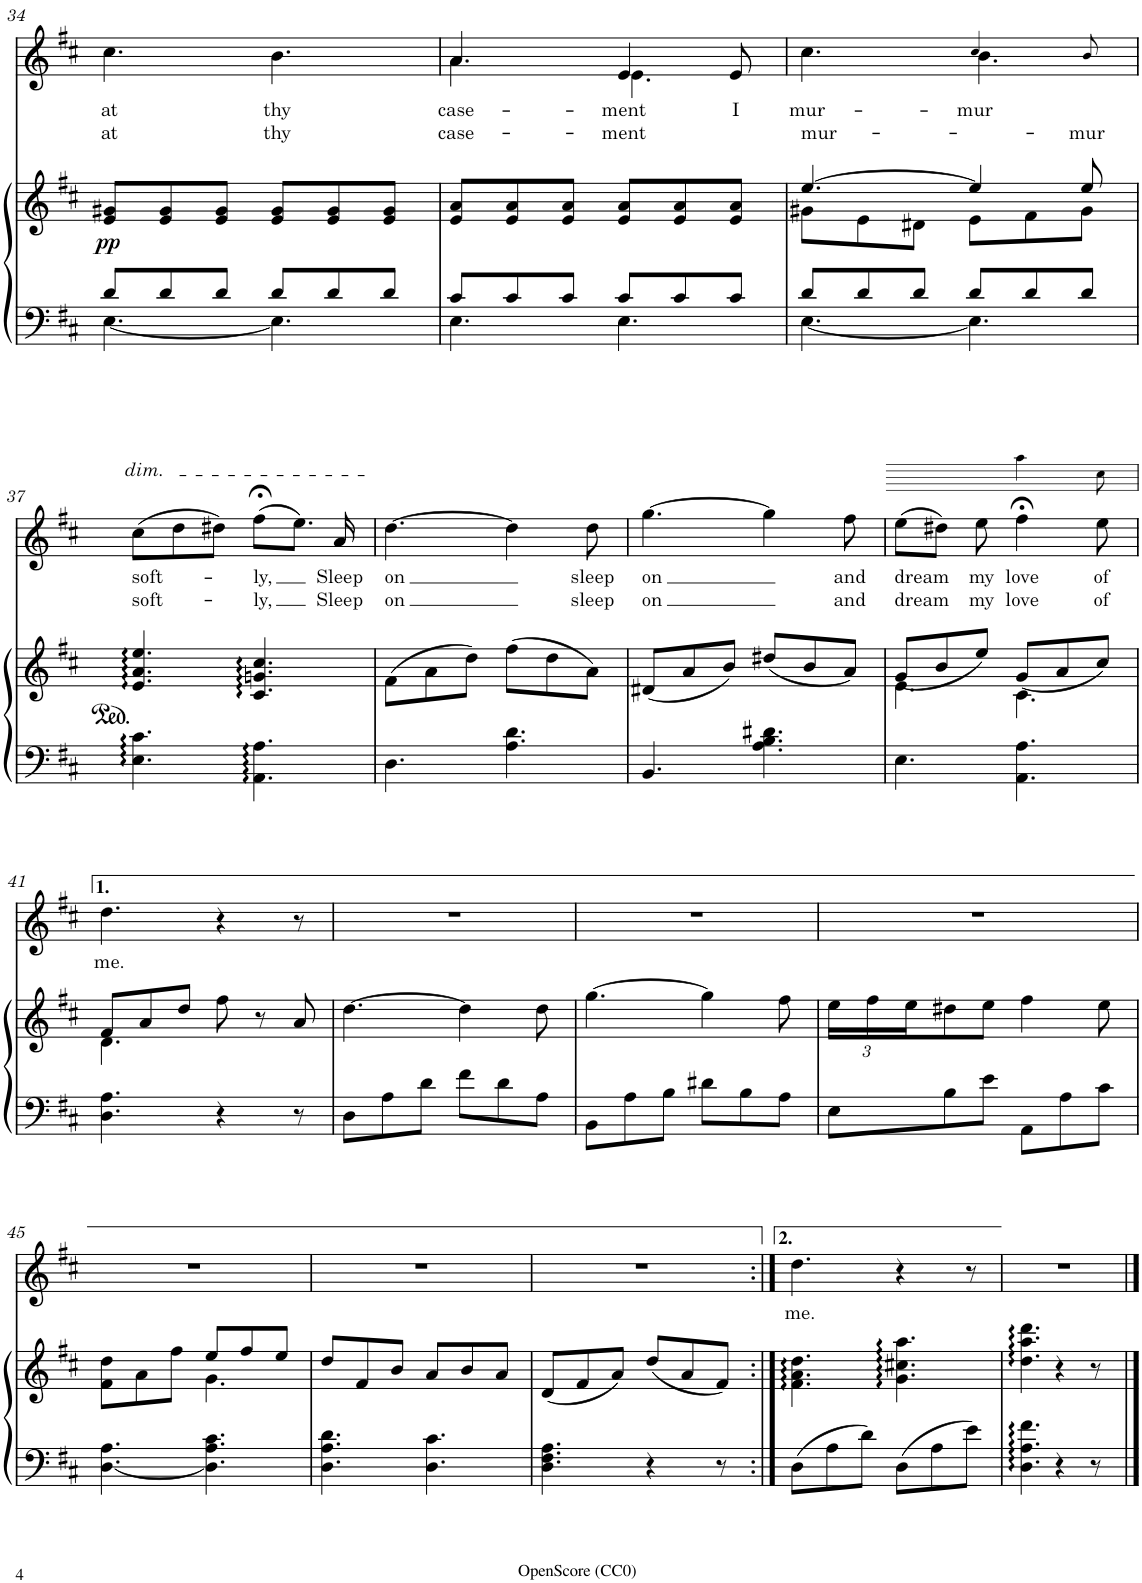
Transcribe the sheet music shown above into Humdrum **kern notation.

**kern	**kern	**dynam	**kern	**text	**text	**kern
*part3	*part3	*part3	*part2	*part2	*part2	*part1
*staff4	*staff3	*staff3/4	*staff2	*staff2	*staff2	*staff1
*I"Piano	*	*	*I"Voice	*	*	*I"Voice (cutaway)
*I'Pno	*	*	*	*	*	*
!!LO:PB:g=z
*clefF4	*clefG2	*	*clefG2	*	*	*clefG2
*k[f#c#]	*k[f#c#]	*	*k[f#c#]	*	*	*k[f#c#]
*M6/8	*M6/8	*	*M6/8	*	*	*M6/8
=34	=34	=34	=34	=34	=34	=34
*^	*	*	*	*	*	*
!	!	!	!LO:DY:b	!	!LO:LY:b	!LO:LY:b	!
8d/L	[4.E\	8e/ 8g#X/L	pp	4.cc#\	at	at	2.r
8d/	.	8e/ 8g#/	.	.	.	.	.
8d/J	.	8e/ 8g#/J	.	.	.	.	.
!	!	!	!	!	!LO:LY:b	!LO:LY:b	!
8d/L	4.E\]	8e/ 8g#/L	.	4.b\	thy	thy	.
8d/	.	8e/ 8g#/	.	.	.	.	.
8d/J	.	8e/ 8g#/J	.	.	.	.	.
=35	=35	=35	=35	=35	=35	=35	=35
!	!	!	!	!	!LO:LY:b	!LO:LY:b	!
*	*	*	*	*^	*	*	*
8c#/L	4.E\	8e/ 8a/L	.	4.a/	4.a\	case-	case-	2.r
8c#/	.	8e/ 8a/	.	.	.	.	.	.
8c#/J	.	8e/ 8a/J	.	.	.	.	.	.
!	!	!	!	!	!	!LO:LY:b	!LO:LY:b	!
8c#/L	4.E\	8e/ 8a/L	.	4e/	4.e\	-ment	-ment	.
8c#/	.	8e/ 8a/	.	.	.	.	.	.
!	!	!	!	!	!	!LO:LY:b	!	!
8c#/J	.	8e/ 8a/J	.	8e/	.	I	.	.
=36	=36	=36	=36	=36	=36	=36	=36	=36
*	*	*^	*	*	*	*	*	*
!	!	!	!	!	!	!	!LO:LY:b	!LO:LY:b	!
8d/L	[4.E\	[4.ee/	8g#X\L	.	4.cc#\	4.ryy	mur-	mur-	2.r
8d/	.	.	8e\	.	.	.	.	.	.
8d/J	.	.	8d#X\J	.	.	.	.	.	.
!	!	!	!	!	!	!	!LO:LY:b	!	!
8d/L	4.E\]	4ee/]	8e\L	.	4.b\	4cc#/	-mur	.	.
8d/	.	.	8f#\	.	.	.	.	.	.
!	!	!	!	!	!	!	!	!LO:LY:b	!
8d/J	.	8ee/	8g#\J	.	.	8b/	.	mur	.
*v	*v	*	*	*	*	*	*	*	*
!!LO:LB:g=z
=37	=37	=37	=37	=37	=37	=37	=37	=37
!	!	!	!	!LO:TX:a:i:t=dim.	!	!	!	!
!	!	!	!	!	!	!LO:LY:b	!LO:LY:b	!
*	*v	*v	*	*	*	*	*	*
*	*	*	*v	*v	*	*	*
4.E\:: 4.c#\::	4.e/ 4.a/ 4.ee/	.	(8cc#\L	soft-	soft-	2.r
.	.	.	8dd\	.	.	.
.	.	.	8dd#X\J)	.	.	.
!	!	!	!	!LO:LY:b	!LO:LY:b	!
4.AA\:: 4.A\::	4.c#/ 4.gn/ 4.cc#/	.	(8ff#;<\L	-ly,	-ly,	.
.	.	.	8.ee\J)	.	.	.
!	!	!	!	!LO:LY:b	!LO:LY:b	!
.	.	.	16a/	Sleep	Sleep	.
=38	=38	=38	=38	=38	=38	=38
!	!	!	!	!LO:LY:b	!LO:LY:b	!
4.D\	(8f#\L	.	[4.dd\	on	on	2.r
.	8a\	.	.	.	.	.
.	8dd\J)	.	.	.	.	.
4.A\ 4.d\	(8ff#\L	.	4dd\]	.	.	.
.	8dd\	.	.	.	.	.
!	!	!	!	!LO:LY:b	!LO:LY:b	!
.	8a\J)	.	8dd\	sleep	sleep	.
=39	=39	=39	=39	=39	=39	=39
!	!	!	!	!LO:LY:b	!LO:LY:b	!
4.BB/	(8d#X/L	.	[4.gg\	on	on	2.r
.	8a/	.	.	.	.	.
.	8b/J)	.	.	.	.	.
4.A\ 4.B\ 4.d#X\	(8dd#X/L	.	4gg\]	.	.	.
.	8b/	.	.	.	.	.
!	!	!	!	!LO:LY:b	!LO:LY:b	!
.	8a/J)	.	8ff#\	and	and	.
=40-	=40-	=40-	=40-	=40-	=40-	=40-
*	*^	*	*	*	*	*
!	!	!	!	!	!LO:LY:b	!LO:LY:b	!
4.E\	(<8g/L	4.e\	.	(8ee\L	dream	dream	(8eeL
.	8b/	.	.	8dd#X\J)	.	.	8dd#XJ)
!	!	!	!	!	!LO:LY:b	!LO:LY:b	!
.	8ee/J)	.	.	8ee\	my	my	8ee
!	!	!	!	!	!LO:LY:b	!LO:LY:b	!
4.AA\ 4.A\	(<8g/L	4.c#\	.	4ff#;<\	love	love	4aa\
.	8a/	.	.	.	.	.	.
!	!	!	!	!	!LO:LY:b	!LO:LY:b	!
.	8cc#/J)	.	.	8ee\	of	of	8cc#\
!!LO:LB:g=z
=41	=41	=41	=41	=41	=41	=41	=41
!	!	!	!	!	!LO:LY:b	!	!
4.D\ 4.A\	8f#/L	4.d\	.	4.dd\	me.	.	2.r
.	8a/	.	.	.	.	.	.
.	8dd/J	.	.	.	.	.	.
4r	8ff#\	4.ryy	.	4r	.	.	.
.	8r	.	.	.	.	.	.
8r	8a/	.	.	8r	.	.	.
*	*v	*v	*	*	*	*	*
=42	=42	=42	=42	=42	=42	=42
8D\L	[4.dd\	.	2.r	.	.	2.r
8A\	.	.	.	.	.	.
8d\J	.	.	.	.	.	.
8f#\L	4dd\]	.	.	.	.	.
8d\	.	.	.	.	.	.
8A\J	8dd\	.	.	.	.	.
=43	=43	=43	=43	=43	=43	=43
8BB\L	[4.gg\	.	2.r	.	.	2.r
8A\	.	.	.	.	.	.
8B\J	.	.	.	.	.	.
8d#X\L	4gg\]	.	.	.	.	.
8B\	.	.	.	.	.	.
8A\J	8ff#\	.	.	.	.	.
=44	=44	=44	=44	=44	=44	=44
*	*Xbrackettup	*	*	*	*	*
8E\L	24ee\LL	.	2.r	.	.	2.r
.	24ff#\	.	.	.	.	.
.	24ee\J	.	.	.	.	.
8B\	8dd#X\	.	.	.	.	.
8e\J	8ee\J	.	.	.	.	.
8AA\L	4ff#\	.	.	.	.	.
8A\	.	.	.	.	.	.
8c#\J	8ee\	.	.	.	.	.
!!LO:LB:g=z
=45	=45	=45	=45	=45	=45	=45
*	*^	*	*	*	*	*
[4.D\ 4.A\	8f#\ 8dd\L	4.ryy	.	2.r	.	.	2.r
.	8a\	.	.	.	.	.	.
.	8ff#\J	.	.	.	.	.	.
4.D\] 4.A\ 4.c#\	8ee/L	4.g\	.	.	.	.	.
.	8ff#/	.	.	.	.	.	.
.	8ee/J	.	.	.	.	.	.
*	*v	*v	*	*	*	*	*
=46	=46	=46	=46	=46	=46	=46
4.D\ 4.A\ 4.d\	8dd/L	.	2.r	.	.	2.r
.	8f#/	.	.	.	.	.
.	8b/J	.	.	.	.	.
4.D\ 4.c#\	8a/L	.	.	.	.	.
.	8b/	.	.	.	.	.
.	8a/J	.	.	.	.	.
=47	=47	=47	=47	=47	=47	=47
4.D\ 4.F#\ 4.A\	(8d/L	.	2.r	.	.	2.r
.	8f#/	.	.	.	.	.
.	8a/J)	.	.	.	.	.
4r	(8dd/L	.	.	.	.	.
.	8a/	.	.	.	.	.
8r	8f#/J)	.	.	.	.	.
=48:|!	=48:|!	=48:|!	=48:|!	=48:|!	=48:|!	=48:|!
!	!	!	!	!LO:LY:b	!	!
8D\L	4.f#\ 4.a\ 4.dd\	.	4.dd\	me.	.	2.r
8A\	.	.	.	.	.	.
8d\J	.	.	.	.	.	.
8D\L	4.g\ 4.cc#X\ 4.aa\	.	4r	.	.	.
8A\	.	.	.	.	.	.
8e\J	.	.	8r	.	.	.
=49	=49	=49	=49	=49	=49	=49
4.D\:: 4.A\:: 4.f#\::	4.dd\ 4.aa\ 4.ddd\	.	2.r	.	.	2.r
4r	4r	.	.	.	.	.
8r	8r	.	.	.	.	.
==	==	==	==	==	==	==
*-	*-	*-	*-	*-	*-	*-
